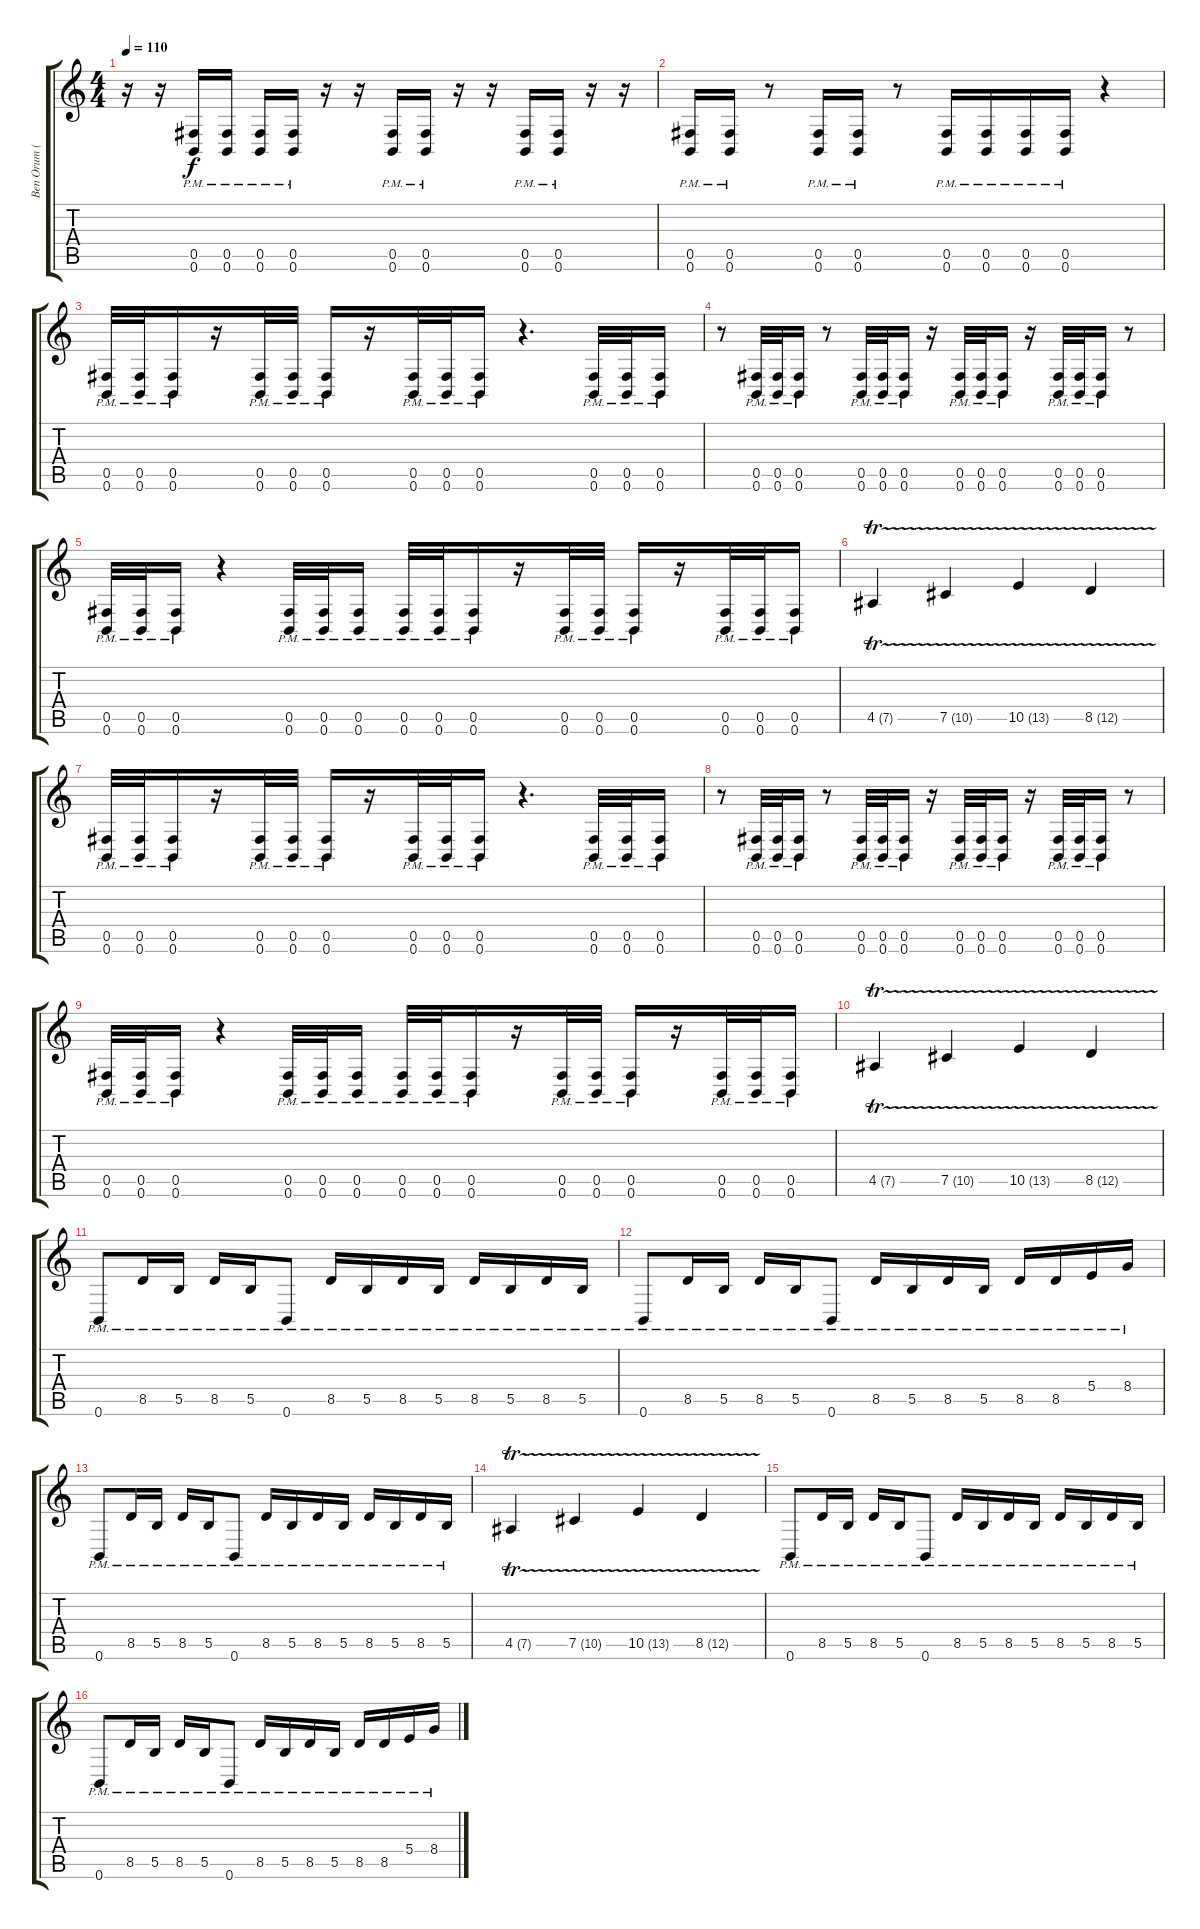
\track ("Ben Orum (Guitar)" "Ben Orum (") {instrument overdrivenguitar}
\staff {score tabs}
\tuning (Db4 Ab3 E3 B2 Gb2 B1) {hide}
\ts (4 4)
\tempo 110
\clef g2
\ks c
r.16{dy f} r.16 (0.5{pm} 0.6{pm}).16 (0.5{pm} 0.6{pm}).16 (0.5{pm} 0.6{pm}).16 (0.5{pm} 0.6{pm}).16 r.16 r.16 (0.5{pm} 0.6{pm}).16 (0.5{pm} 0.6{pm}).16 r.16 r.16 (0.5{pm} 0.6{pm}).16 (0.5{pm} 0.6{pm}).16 r.16 r.16 |
(0.5{pm} 0.6{pm}).16 (0.5{pm} 0.6{pm}).16 r.8 (0.5{pm} 0.6{pm}).16 (0.5{pm} 0.6{pm}).16 r.8 (0.5{pm} 0.6{pm}).16 (0.5{pm} 0.6{pm}).16 (0.5{pm} 0.6{pm}).16 (0.5{pm} 0.6{pm}).16 r.4 |
(0.5{pm} 0.6{pm}).32 (0.5{pm} 0.6{pm}).32 (0.5{pm} 0.6{pm}).16 r.16 (0.5{pm} 0.6{pm}).32 (0.5{pm} 0.6{pm}).32 (0.5{pm} 0.6{pm}).16 r.16 (0.5{pm} 0.6{pm}).32 (0.5{pm} 0.6{pm}).32 (0.5{pm} 0.6{pm}).16 r.4{d} (0.5{pm} 0.6{pm}).32 (0.5{pm} 0.6{pm}).32 (0.5{pm} 0.6{pm}).16 |
r.8 (0.5{pm} 0.6{pm}).32 (0.5{pm} 0.6{pm}).32 (0.5{pm} 0.6{pm}).16 r.8 (0.5{pm} 0.6{pm}).32 (0.5{pm} 0.6{pm}).32 (0.5{pm} 0.6{pm}).16 r.16 (0.5{pm} 0.6{pm}).32 (0.5{pm} 0.6{pm}).32 (0.5{pm} 0.6{pm}).16 r.16 (0.5{pm} 0.6{pm}).32 (0.5{pm} 0.6{pm}).32 (0.5{pm} 0.6{pm}).16 r.8 |
(0.5{pm} 0.6{pm}).32 (0.5{pm} 0.6{pm}).32 (0.5{pm} 0.6{pm}).16 r.4 (0.5{pm} 0.6{pm}).32 (0.5{pm} 0.6{pm}).32 (0.5{pm} 0.6{pm}).16 (0.5{pm} 0.6{pm}).32 (0.5{pm} 0.6{pm}).32 (0.5{pm} 0.6{pm}).16 r.16 (0.5{pm} 0.6{pm}).32 (0.5{pm} 0.6{pm}).32 (0.5{pm} 0.6{pm}).16 r.16 (0.5{pm} 0.6{pm}).32 (0.5{pm} 0.6{pm}).32 (0.5{pm} 0.6{pm}).16 |
4.5{tr (7 32)}.4 7.5{tr (10 32)}.4 10.5{tr (13 32)}.4 8.5{tr (12 32)}.4 |
(0.5{pm} 0.6{pm}).32 (0.5{pm} 0.6{pm}).32 (0.5{pm} 0.6{pm}).16 r.16 (0.5{pm} 0.6{pm}).32 (0.5{pm} 0.6{pm}).32 (0.5{pm} 0.6{pm}).16 r.16 (0.5{pm} 0.6{pm}).32 (0.5{pm} 0.6{pm}).32 (0.5{pm} 0.6{pm}).16 r.4{d} (0.5{pm} 0.6{pm}).32 (0.5{pm} 0.6{pm}).32 (0.5{pm} 0.6{pm}).16 |
r.8 (0.5{pm} 0.6{pm}).32 (0.5{pm} 0.6{pm}).32 (0.5{pm} 0.6{pm}).16 r.8 (0.5{pm} 0.6{pm}).32 (0.5{pm} 0.6{pm}).32 (0.5{pm} 0.6{pm}).16 r.16 (0.5{pm} 0.6{pm}).32 (0.5{pm} 0.6{pm}).32 (0.5{pm} 0.6{pm}).16 r.16 (0.5{pm} 0.6{pm}).32 (0.5{pm} 0.6{pm}).32 (0.5{pm} 0.6{pm}).16 r.8 |
(0.5{pm} 0.6{pm}).32 (0.5{pm} 0.6{pm}).32 (0.5{pm} 0.6{pm}).16 r.4 (0.5{pm} 0.6{pm}).32 (0.5{pm} 0.6{pm}).32 (0.5{pm} 0.6{pm}).16 (0.5{pm} 0.6{pm}).32 (0.5{pm} 0.6{pm}).32 (0.5{pm} 0.6{pm}).16 r.16 (0.5{pm} 0.6{pm}).32 (0.5{pm} 0.6{pm}).32 (0.5{pm} 0.6{pm}).16 r.16 (0.5{pm} 0.6{pm}).32 (0.5{pm} 0.6{pm}).32 (0.5{pm} 0.6{pm}).16 |
4.5{tr (7 32)}.4 7.5{tr (10 32)}.4 10.5{tr (13 32)}.4 8.5{tr (12 32)}.4 |
0.6{pm}.8 8.5{pm}.16 5.5{pm}.16 8.5{pm}.16 5.5{pm}.16 0.6{pm}.8 8.5{pm}.16 5.5{pm}.16 8.5{pm}.16 5.5{pm}.16 8.5{pm}.16 5.5{pm}.16 8.5{pm}.16 5.5{pm}.16 |
0.6{pm}.8 8.5{pm}.16 5.5{pm}.16 8.5{pm}.16 5.5{pm}.16 0.6{pm}.8 8.5{pm}.16 5.5{pm}.16 8.5{pm}.16 5.5{pm}.16 8.5{pm}.16 8.5{pm}.16 5.4{pm}.16 8.4{pm}.16 |
0.6{pm}.8 8.5{pm}.16 5.5{pm}.16 8.5{pm}.16 5.5{pm}.16 0.6{pm}.8 8.5{pm}.16 5.5{pm}.16 8.5{pm}.16 5.5{pm}.16 8.5{pm}.16 5.5{pm}.16 8.5{pm}.16 5.5{pm}.16 |
4.5{tr (7 32)}.4 7.5{tr (10 32)}.4 10.5{tr (13 32)}.4 8.5{tr (12 32)}.4 |
0.6{pm}.8 8.5{pm}.16 5.5{pm}.16 8.5{pm}.16 5.5{pm}.16 0.6{pm}.8 8.5{pm}.16 5.5{pm}.16 8.5{pm}.16 5.5{pm}.16 8.5{pm}.16 5.5{pm}.16 8.5{pm}.16 5.5{pm}.16 |
0.6{pm}.8 8.5{pm}.16 5.5{pm}.16 8.5{pm}.16 5.5{pm}.16 0.6{pm}.8 8.5{pm}.16 5.5{pm}.16 8.5{pm}.16 5.5{pm}.16 8.5{pm}.16 8.5{pm}.16 5.4{pm}.16 8.4{pm}.16
